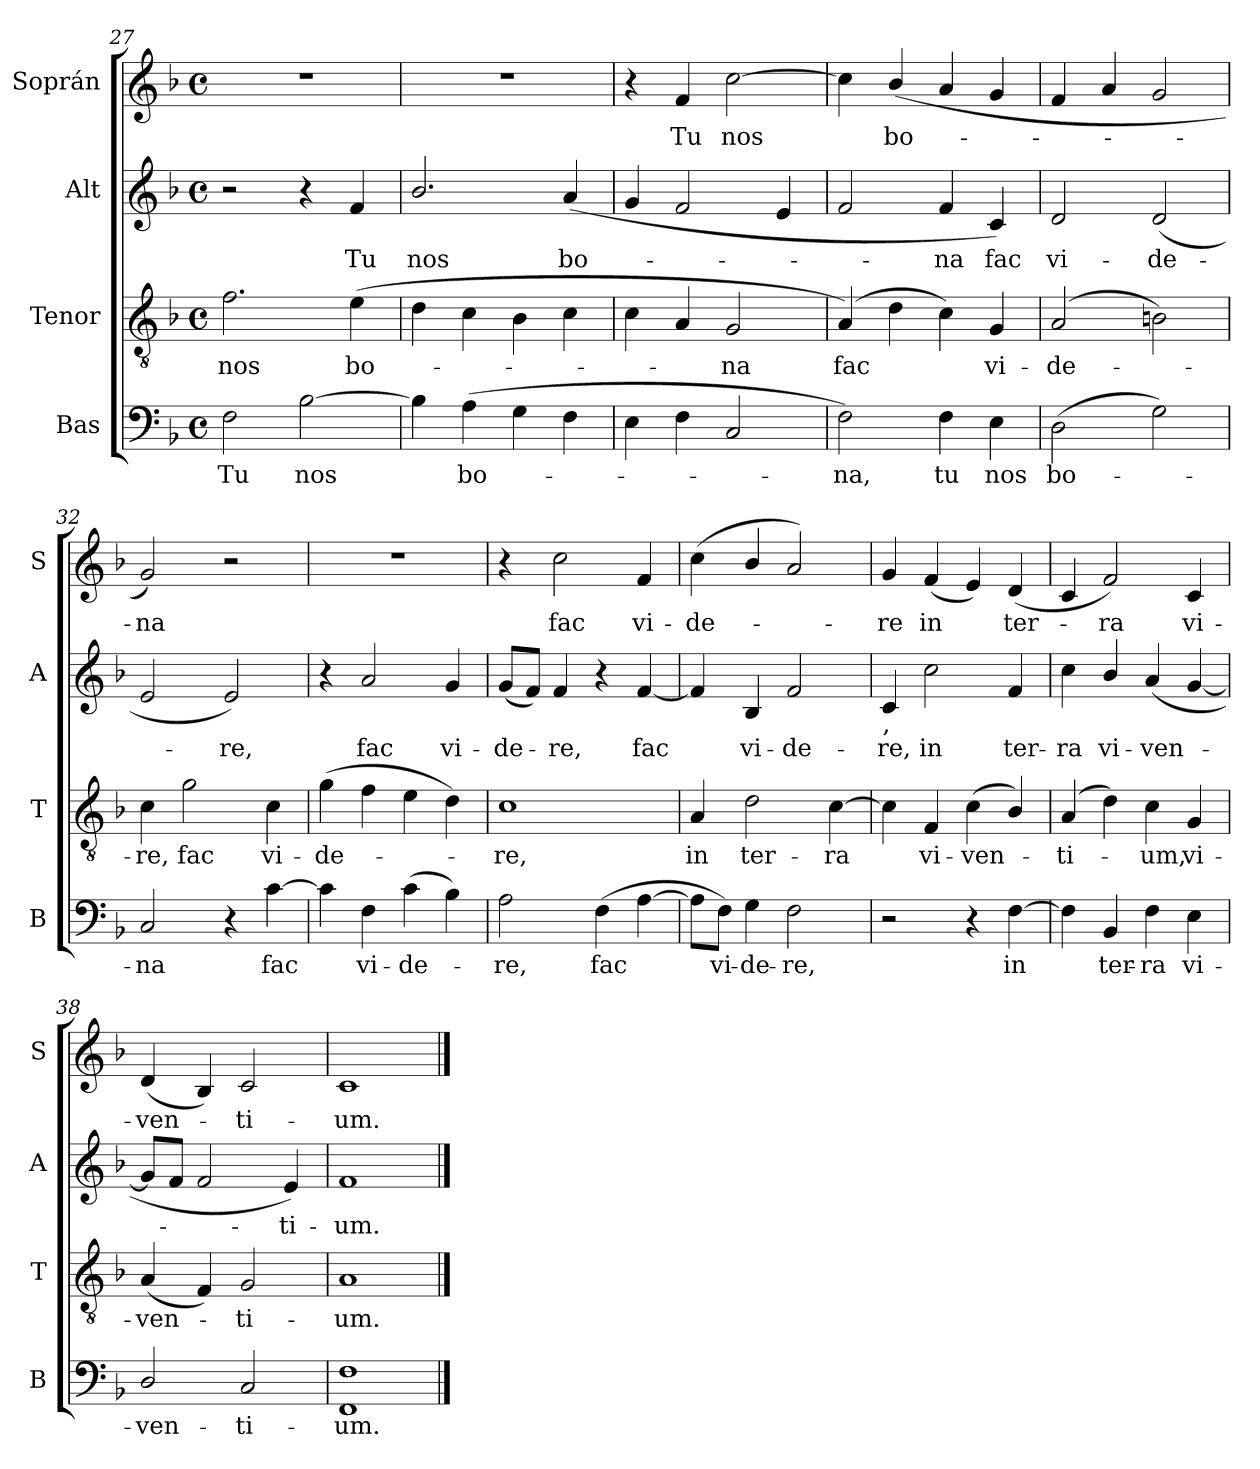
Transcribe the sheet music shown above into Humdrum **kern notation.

**kern	**text	**kern	**text	**kern	**text	**kern	**text
*part4	*part4	*part3	*part3	*part2	*part2	*part1	*part1
*staff4	*staff4	*staff3	*staff3	*staff2	*staff2	*staff1	*staff1
*I"Bas	*	*I"Tenor	*	*I"Alt	*	*I"Soprán	*
*I'B	*	*I'T	*	*I'A	*	*I'S	*
!!LO:PB:g=z
*clefF4	*	*clefGv2	*	*clefG2	*	*clefG2	*
*k[b-]	*	*k[b-]	*	*k[b-]	*	*k[b-]	*
*M4/4	*	*M4/4	*	*M4/4	*	*M4/4	*
*met(c)	*	*met(c)	*	*met(c)	*	*met(c)	*
=27	=27	=27	=27	=27	=27	=27	=27
!	!LO:LY:b	!	!LO:LY:b	!	!	!	!
2F\	Tu	2.f\	nos	2r	.	1r	.
!	!LO:LY:b	!	!	!	!	!	!
[2B-\	nos	.	.	4r	.	.	.
!	!	!	!LO:LY:b	!	!LO:LY:b	!	!
.	.	(4e\	bo-	4f/	Tu	.	.
=28	=28	=28	=28	=28	=28	=28	=28
!	!	!	!	!	!LO:LY:b	!	!
4B-\]	.	4d\	.	2.b-/	nos	1r	.
!	!LO:LY:b	!	!	!	!	!	!
(4A\	bo-	4c\	.	.	.	.	.
4G\	.	4B-\	.	.	.	.	.
!	!	!	!	!	!LO:LY:b	!	!
4F\	.	4c\	.	(4a/	bo-	.	.
=29	=29	=29	=29	=29	=29	=29	=29
4E\	.	4c\	.	4g/	.	4r	.
!	!	!	!	!	!	!	!LO:LY:b
4F\	.	4A/	.	2f/	.	4f/	Tu
!	!	!	!LO:LY:b	!	!	!	!LO:LY:b
2C/	.	2G/	na	.	.	[2cc\	nos
.	.	.	.	4e/	.	.	.
=30	=30	=30	=30	=30	=30	=30	=30
!	!LO:LY:b	!	!LO:LY:b	!	!	!	!
2F\)	na,	(4A/)	fac	2f/	.	4cc\]	.
!	!	!	!	!	!	!	!LO:LY:b
.	.	4d\	.	.	.	(4b-/	bo-
!	!LO:LY:b	!	!	!	!LO:LY:b	!	!
4F\	tu	4c\)	.	4f/	na	4a/	.
!	!LO:LY:b	!	!LO:LY:b	!	!LO:LY:b	!	!
4E\	nos	4G/	vi-	4c/)	fac	4g/	.
=31	=31	=31	=31	=31	=31	=31	=31
!	!LO:LY:b	!	!LO:LY:b	!	!LO:LY:b	!	!
(2D\	bo-	(2A/	de-	2d/	vi-	4f/	.
.	.	.	.	.	.	4a/	.
!	!	!	!	!	!LO:LY:b	!	!
2G\)	.	2Bn\)	.	(2d/	de-	2g/	.
=32	=32	=32	=32	=32	=32	=32	=32
!	!LO:LY:b	!	!LO:LY:b	!	!	!	!LO:LY:b
2C/	na	4c\	re,	2e/	.	2g/)	na
!	!	!	!LO:LY:b	!	!	!	!
.	.	2g\	fac	.	.	.	.
!	!	!	!	!	!LO:LY:b	!	!
4r	.	.	.	2e/)	re,	2r	.
!	!LO:LY:b	!	!LO:LY:b	!	!	!	!
[4c\	fac	4c\	vi-	.	.	.	.
=33	=33	=33	=33	=33	=33	=33	=33
!	!	!	!LO:LY:b	!	!	!	!
4c\]	.	(4g\	de-	4r	.	1r	.
!	!LO:LY:b	!	!	!	!LO:LY:b	!	!
4F\	vi-	4f\	.	2a/	fac	.	.
!	!LO:LY:b	!	!	!	!	!	!
(4c\	de-	4e\	.	.	.	.	.
!	!	!	!	!	!LO:LY:b	!	!
4B-\)	.	4d\)	.	4g/	vi-	.	.
!!LO:LB:g=z
=34	=34	=34	=34	=34	=34	=34	=34
!	!LO:LY:b	!	!LO:LY:b	!	!LO:LY:b	!	!
2A\	re,	1c	re,	(8g/L	de-	4r	.
.	.	.	.	8f/J)	.	.	.
!	!	!	!	!	!LO:LY:b	!	!LO:LY:b
.	.	.	.	4f/	re,	2cc\	fac
!	!LO:LY:b	!	!	!	!	!	!
(4F\	fac	.	.	4r	.	.	.
!	!	!	!	!	!LO:LY:b	!	!LO:LY:b
[4A\	.	.	.	[4f/	fac	4f/	vi-
=35	=35	=35	=35	=35	=35	=35	=35
!	!	!	!LO:LY:b	!	!	!	!LO:LY:b
8A\L]	.	4A/	in	4f/]	.	(4cc\	de-
!	!LO:LY:b	!	!	!	!	!	!
8F\J)	vi-	.	.	.	.	.	.
!	!LO:LY:b	!	!LO:LY:b	!	!LO:LY:b	!	!
4G\	de-	2d\	ter-	4B-/	vi-	4b-/	.
!	!LO:LY:b	!	!	!	!LO:LY:b	!	!
2F\	re,	.	.	2f/	de-	2a/)	.
!	!	!	!LO:LY:b	!	!	!	!
.	.	[4c\	ra	.	.	.	.
=36	=36	=36	=36	=36	=36	=36	=36
!	!	!	!	!LO:TX:b:t=,	!	!	!
!	!	!	!	!	!LO:LY:b	!	!LO:LY:b
2r	.	4c\]	.	4c/	re,	4g/	re
!	!	!	!LO:LY:b	!	!LO:LY:b	!	!LO:LY:b
.	.	4F/	vi-	2cc\	in	(4f/	in
!	!	!	!LO:LY:b	!	!	!	!
4r	.	(4c\	ven-	.	.	4e/)	.
!	!LO:LY:b	!	!	!	!LO:LY:b	!	!LO:LY:b
[4F\	in	4B-/)	.	4f/	ter-	(4d/	ter-
=37	=37	=37	=37	=37	=37	=37	=37
!	!	!	!LO:LY:b	!	!LO:LY:b	!	!
4F\]	.	(4A/	ti-	4cc\	ra	4c/	.
!	!LO:LY:b	!	!	!	!LO:LY:b	!	!LO:LY:b
4BB-/	ter-	4d\)	.	4b-/	vi-	2f/)	ra
!	!LO:LY:b	!	!LO:LY:b	!	!LO:LY:b	!	!
4F\	ra	4c\	um,	(4a/	ven-	.	.
!	!LO:LY:b	!	!LO:LY:b	!	!	!	!LO:LY:b
4E\	vi-	4G/	vi-	[4g/	.	4c/	vi-
=38	=38	=38	=38	=38	=38	=38	=38
!	!LO:LY:b	!	!LO:LY:b	!	!	!	!LO:LY:b
2D/	ven-	(4A/	ven-	8g/L]	.	(4d/	ven-
.	.	.	.	8f/J	.	.	.
.	.	4F/)	.	2f/	.	4B-/)	.
!	!LO:LY:b	!	!LO:LY:b	!	!	!	!LO:LY:b
2C/	ti-	2G/	ti-	.	.	2c/	ti-
!	!	!	!	!	!LO:LY:b	!	!
.	.	.	.	4e/)	ti-	.	.
=39	=39	=39	=39	=39	=39	=39	=39
!	!LO:LY:b	!	!LO:LY:b	!	!LO:LY:b	!	!LO:LY:b
1FF 1F	um.	1A	um.	1f	um.	1c	um.
==	==	==	==	==	==	==	==
*-	*-	*-	*-	*-	*-	*-	*-
